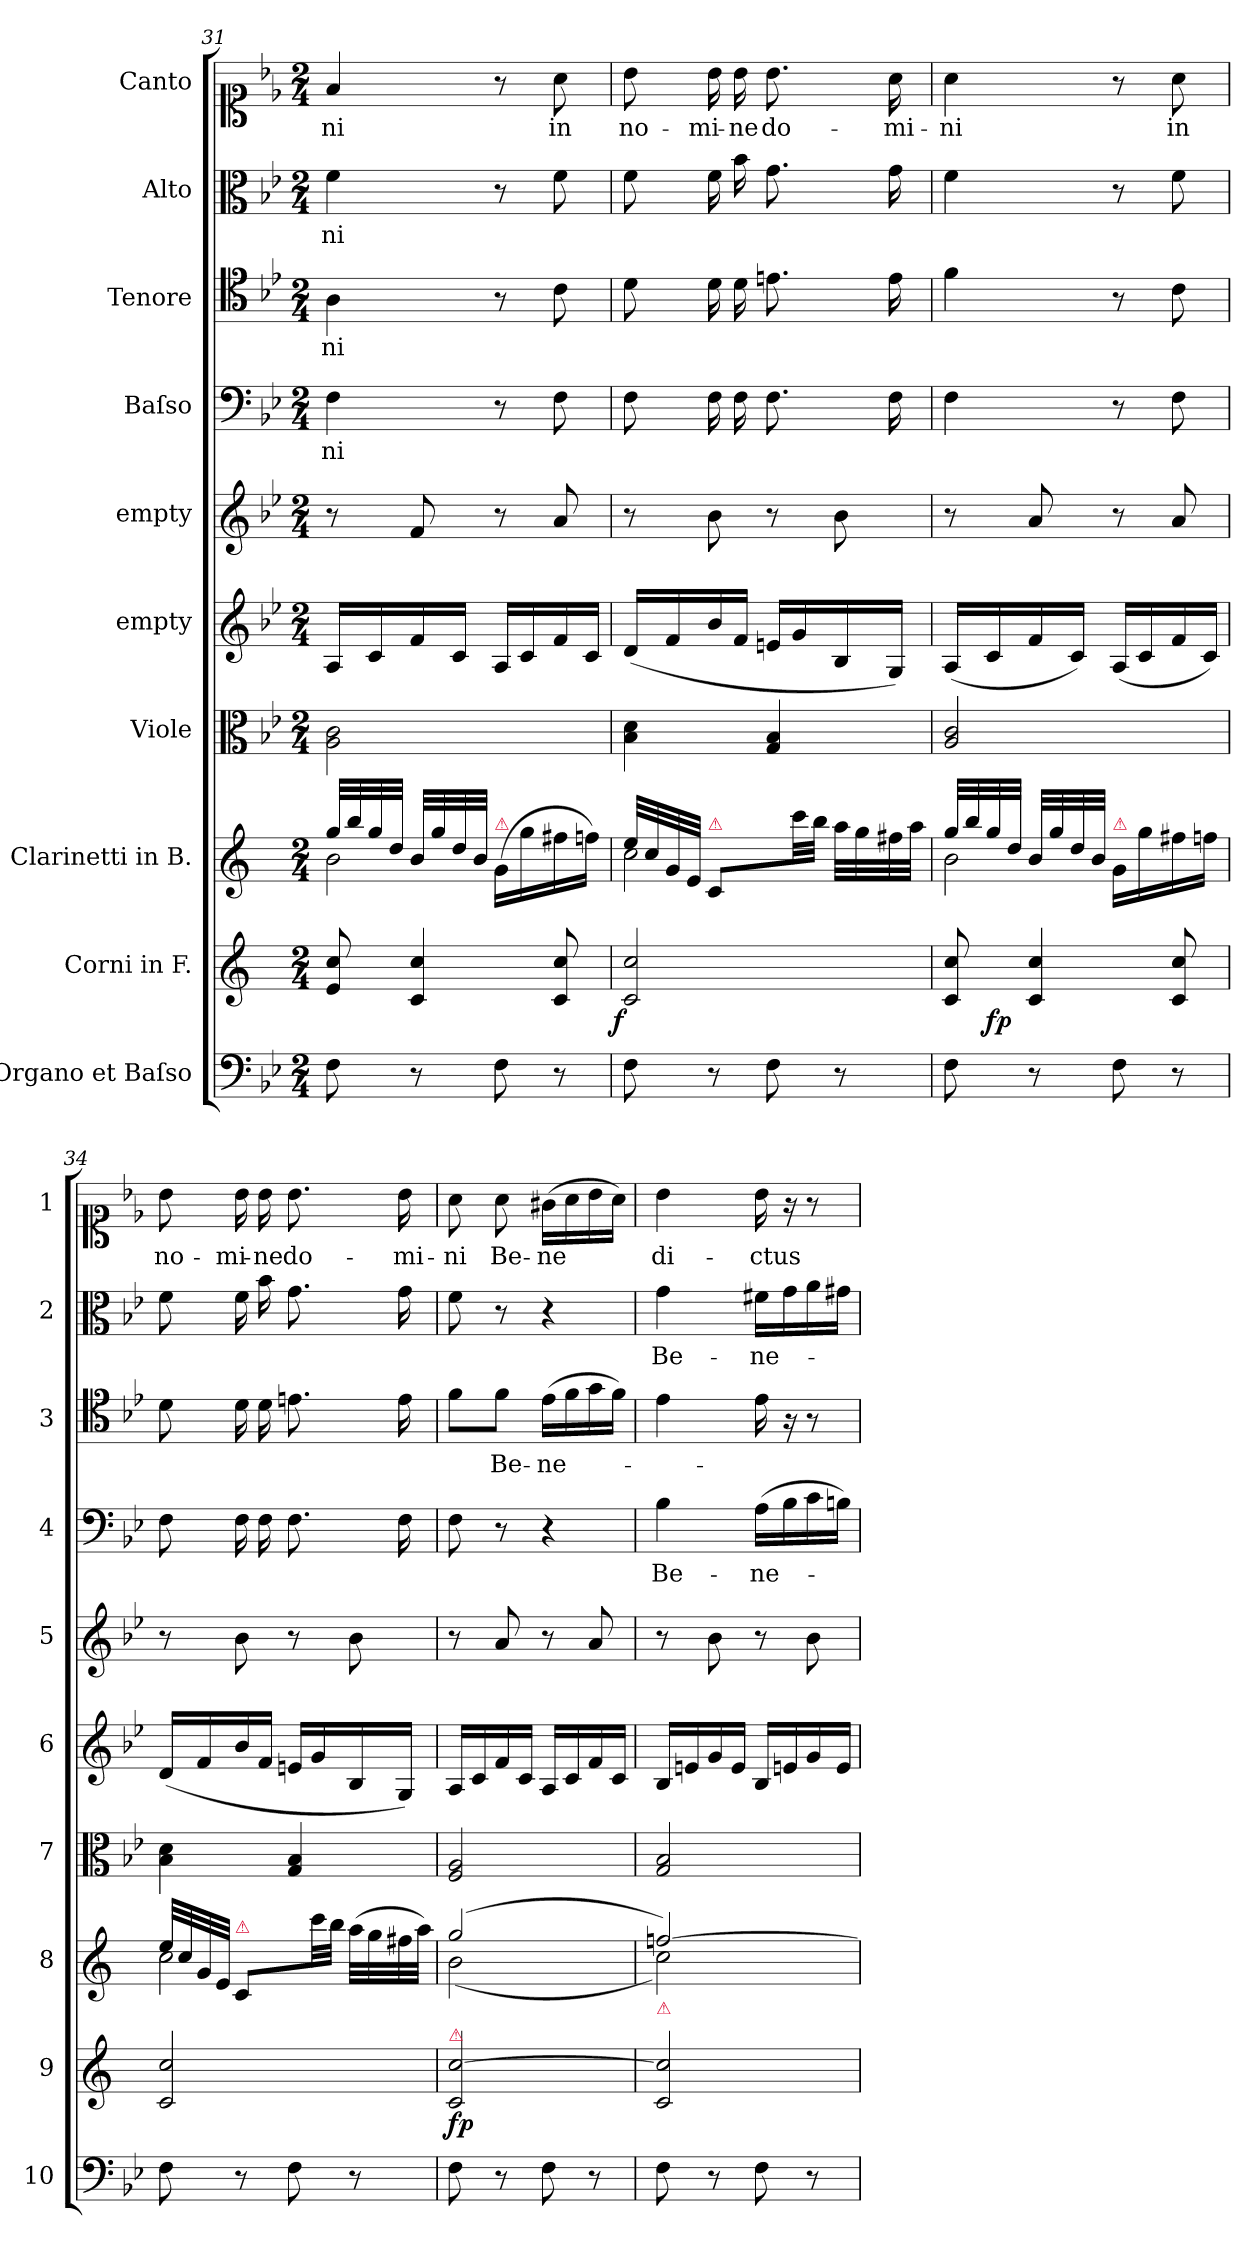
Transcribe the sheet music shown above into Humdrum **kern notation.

**kern	**kern	**dynam	**kern	**kern	**kern	**kern	**kern	**text	**kern	**text	**kern	**text	**kern	**text
*part10	*part9	*part9	*part8	*part7	*part6	*part5	*part4	*part4	*part3	*part3	*part2	*part2	*part1	*part1
*staff10	*staff9	*staff9	*staff8	*staff7	*staff6	*staff5	*staff4	*staff4	*staff3	*staff3	*staff2	*staff2	*staff1	*staff1
*I"Organo et Baſso	*I"Corni in F.	*	*I"Clarinetti in B.	*I"Viole	*I"empty	*I"empty	*I"Baſso	*	*I"Tenore	*	*I"Alto	*	*I"Canto	*
*I'10	*I'9	*	*I'8	*I'7	*I'6	*I'5	*I'4	*	*I'3	*	*I'2	*	*I'1	*
*clefF4	*clefG2	*	*clefG2	*clefC3	*clefG2	*clefG2	*clefF4	*	*clefC4	*	*clefC3	*	*clefC1	*
*	*ITrd4c7	*	*ITrd1c2	*	*	*	*	*	*	*	*	*	*	*
*k[b-e-]	*k[b-]	*	*k[b-e-]	*k[b-e-]	*k[b-e-]	*k[b-e-]	*k[b-e-]	*	*k[b-e-]	*	*k[b-e-]	*	*k[b-e-]	*
*B-:	*	*	*B-:	*B-:	*B-:	*B-:	*B-:	*	*B-:	*	*B-:	*	*B-:	*
*M2/4	*M2/4	*	*M2/4	*M2/4	*M2/4	*M2/4	*M2/4	*	*M2/4	*	*M2/4	*	*M2/4	*
=31	=31	=31	=31	=31	=31	=31	=31	=31	=31	=31	=31	=31	=31	=31
*	*	*	*^	*	*	*	*	*	*	*	*	*	*	*
8F\	8A/ 8f/	.	32ff/LLL	2a\	2A\ 2c\	16A/LL	8r	4F\	-ni	4A\	-ni	4f\	-ni	4f/	-ni
.	.	.	32aa/	.	.	.	.	.	.	.	.	.	.	.	.
.	.	.	32ff/	.	.	16c/	.	.	.	.	.	.	.	.	.
.	.	.	32cc/JJJ	.	.	.	.	.	.	.	.	.	.	.	.
8r	4F/ 4f/	.	32a/LLL	.	.	16f/	8f/	.	.	.	.	.	.	.	.
.	.	.	32ff/	.	.	.	.	.	.	.	.	.	.	.	.
.	.	.	32cc/	.	.	16c/JJ	.	.	.	.	.	.	.	.	.
.	.	.	32a/JJJ	.	.	.	.	.	.	.	.	.	.	.	.
!	!	!	!LO:TX:a:color=crimson:t=⚠	!	!	!	!	!	!	!	!	!	!	!	!
8F\	.	.	(16f/LL	.	.	16A/LL	8r	8r	.	8r	.	8r	.	8r	.
.	.	.	16ff\	.	.	16c/	.	.	.	.	.	.	.	.	.
8r	8F/ 8f/	.	16een\	.	.	16f/	8a/	8F\	.	8c\	.	8f\	.	8a\	in
.	.	.	16ee-X\JJ)	.	.	16c/JJ	.	.	.	.	.	.	.	.	.
=32	=32	=32	=32	=32	=32	=32	=32	=32	=32	=32	=32	=32	=32	=32	=32
!	!	!LO:DY:rj	!	!	!	!	!	!	!	!	!	!	!	!	!
8F\	2F/ 2f/	f	32dd/LLL	2b-\	4B-\ 4d\	(>16d/LL	8r	8F\	.	8d\	.	8f\	.	8b-\	no-
.	.	.	32b-/	.	.	.	.	.	.	.	.	.	.	.	.
.	.	.	32f/	.	.	16f/	.	.	.	.	.	.	.	.	.
.	.	.	32d/JJJ	.	.	.	.	.	.	.	.	.	.	.	.
!	!	!	!LO:TX:a:color=crimson:t=⚠	!	!	!	!	!	!	!	!	!	!	!	!
!	!	!	!LO:N:vis=8	!	!	!	!	!	!	!	!	!	!	!	!
8r	.	.	8.B-/L	.	.	16b-/	8b-\	16F\	.	16d\	.	16f\	.	16b-\	-mi-
.	.	.	.	.	.	16f/JJ	.	16F\	.	16d\	.	16b-\	.	16b-\	-ne
8F\	.	.	.	.	4G/ 4B-/	16en/LL	8r	8.F\	.	8.en\	.	8.g\	.	8.b-\	do-
.	.	.	32bb-\LL	.	.	16g/	.	.	.	.	.	.	.	.	.
.	.	.	32aa\JJJ	.	.	.	.	.	.	.	.	.	.	.	.
8r	.	.	32gg\LLL	.	.	16B-/	8b-\	.	.	.	.	.	.	.	.
.	.	.	32ff\	.	.	.	.	.	.	.	.	.	.	.	.
.	.	.	32een\	.	.	16G/JJ)	.	16F\	.	16e\	.	16g\	.	16a\	-mi-
.	.	.	32gg\JJJ	.	.	.	.	.	.	.	.	.	.	.	.
=33	=33	=33	=33	=33	=33	=33	=33	=33	=33	=33	=33	=33	=33	=33	=33
*	*^	*	*	*	*	*	*	*	*	*	*	*	*	*	*
8F\	8F/ 8f/	16ryy	.	32ff/LLL	2a\	2A/ 2c/	(16A/LL	8r	4F\	.	4f\	.	4f\	.	4a\	-ni
.	.	.	.	32aa/	.	.	.	.	.	.	.	.	.	.	.	.
.	.	4..ryy	fp	32ff/	.	.	16c/	.	.	.	.	.	.	.	.	.
.	.	.	.	32cc/JJJ	.	.	.	.	.	.	.	.	.	.	.	.
8r	4F/ 4f/	.	.	32a/LLL	.	.	16f/	8a/	.	.	.	.	.	.	.	.
.	.	.	.	32ff/	.	.	.	.	.	.	.	.	.	.	.	.
.	.	.	.	32cc/	.	.	16c/JJ)	.	.	.	.	.	.	.	.	.
.	.	.	.	32a/JJJ	.	.	.	.	.	.	.	.	.	.	.	.
!	!	!	!	!LO:TX:a:color=crimson:t=⚠	!	!	!	!	!	!	!	!	!	!	!	!
8F\	.	.	.	16f/LL	.	.	(16A/LL	8r	8r	.	8r	.	8r	.	8r	.
.	.	.	.	16ff\	.	.	16c/	.	.	.	.	.	.	.	.	.
8r	8F/ 8f/	.	.	16een\	.	.	16f/	8a/	8F\	.	8c\	.	8f\	.	8a\	in
.	.	.	.	16ee-X\JJ	.	.	16c/JJ)	.	.	.	.	.	.	.	.	.
*	*v	*v	*	*	*	*	*	*	*	*	*	*	*	*	*	*
=34	=34	=34	=34	=34	=34	=34	=34	=34	=34	=34	=34	=34	=34	=34	=34
8F\	2F/ 2f/	.	32dd/LLL	2b-\	4B-\ 4d\	(16d/LL	8r	8F\	.	8d\	.	8f\	.	8b-\	no-
.	.	.	32b-/	.	.	.	.	.	.	.	.	.	.	.	.
.	.	.	32f/	.	.	16f/	.	.	.	.	.	.	.	.	.
.	.	.	32d/JJJ	.	.	.	.	.	.	.	.	.	.	.	.
!	!	!	!LO:TX:a:color=crimson:t=⚠	!	!	!	!	!	!	!	!	!	!	!	!
!	!	!	!LO:N:vis=8	!	!	!	!	!	!	!	!	!	!	!	!
8r	.	.	8.B-/L	.	.	16b-/	8b-\	16F\	.	16d\	.	16f\	.	16b-\	-mi-
.	.	.	.	.	.	16f/JJ	.	16F\	.	16d\	.	16b-\	.	16b-\	-ne
8F\	.	.	.	.	4G/ 4B-/	16en/LL	8r	8.F\	.	8.en\	.	8.g\	.	8.b-\	do-
.	.	.	32bb-\LL	.	.	16g/	.	.	.	.	.	.	.	.	.
.	.	.	32aa\JJJ	.	.	.	.	.	.	.	.	.	.	.	.
8r	.	.	(32gg\LLL	.	.	16B-/	8b-\	.	.	.	.	.	.	.	.
.	.	.	32ff\	.	.	.	.	.	.	.	.	.	.	.	.
.	.	.	32een\	.	.	16G/JJ)	.	16F\	.	16e\	.	16g\	.	16b-\	-mi-
.	.	.	32gg\JJJ)	.	.	.	.	.	.	.	.	.	.	.	.
=35	=35	=35	=35	=35	=35	=35	=35	=35	=35	=35	=35	=35	=35	=35	=35
!	!LO:TX:a:color=crimson:t=⚠	!	!	!	!	!	!	!	!	!	!	!	!	!	!
8F\	2F/ [2f/	fp	(2ff/	(2a\	2F/ 2A/	16A/LL	8r	8F\	.	8f\L	.	8f\	.	8a\	-ni
.	.	.	.	.	.	16c/	.	.	.	.	.	.	.	.	.
8r	.	.	.	.	.	16f/	8a/	8r	.	8f\J	Be-	8r	.	8a\	Be-
.	.	.	.	.	.	16c/JJ	.	.	.	.	.	.	.	.	.
8F\	.	.	.	.	.	16A/LL	8r	4r	.	(16e-\LL	-ne-	4r	.	(16g#X\LL	-ne
.	.	.	.	.	.	16c/	.	.	.	16f\	.	.	.	16a\	.
8r	.	.	.	.	.	16f/	8a/	.	.	16g\	.	.	.	16b-\	.
.	.	.	.	.	.	16c/JJ	.	.	.	16f\JJ)	.	.	.	16a\JJ)	.
=36	=36	=36	=36	=36	=36	=36	=36	=36	=36	=36	=36	=36	=36	=36	=36
!	!	!	!LO:TX:b:color=crimson:t=⚠	!	!	!	!	!	!	!	!	!	!	!	!
8F\	2F/ 2f]/	.	[2ee-X/)	2b-\)	2G/ 2B-/	16B-/LL	8r	4B-\	Be-	4e-\	.	4g\	Be-	4b-\	-di-
.	.	.	.	.	.	16en/	.	.	.	.	.	.	.	.	.
8r	.	.	.	.	.	16g/	8b-\	.	.	.	.	.	.	.	.
.	.	.	.	.	.	16e/JJ	.	.	.	.	.	.	.	.	.
8F\	.	.	.	.	.	16B-/LL	8r	(16A\LL	-ne-	16e-\	.	16f#X\LL	-ne-	16b-\	-ctus
.	.	.	.	.	.	16en/	.	16B-\	.	16r	.	16g\	.	16r	.
8r	.	.	.	.	.	16g/	8b-\	16c\	.	8r	.	16a\	.	8r	.
.	.	.	.	.	.	16e/JJ	.	16Bn\JJ)	.	.	.	16g#X\JJ	.	.	.
*	*	*	*v	*v	*	*	*	*	*	*	*	*	*	*	*
=	=	=	=	=	=	=	=	=	=	=	=	=	=	=
*-	*-	*-	*-	*-	*-	*-	*-	*-	*-	*-	*-	*-	*-	*-
